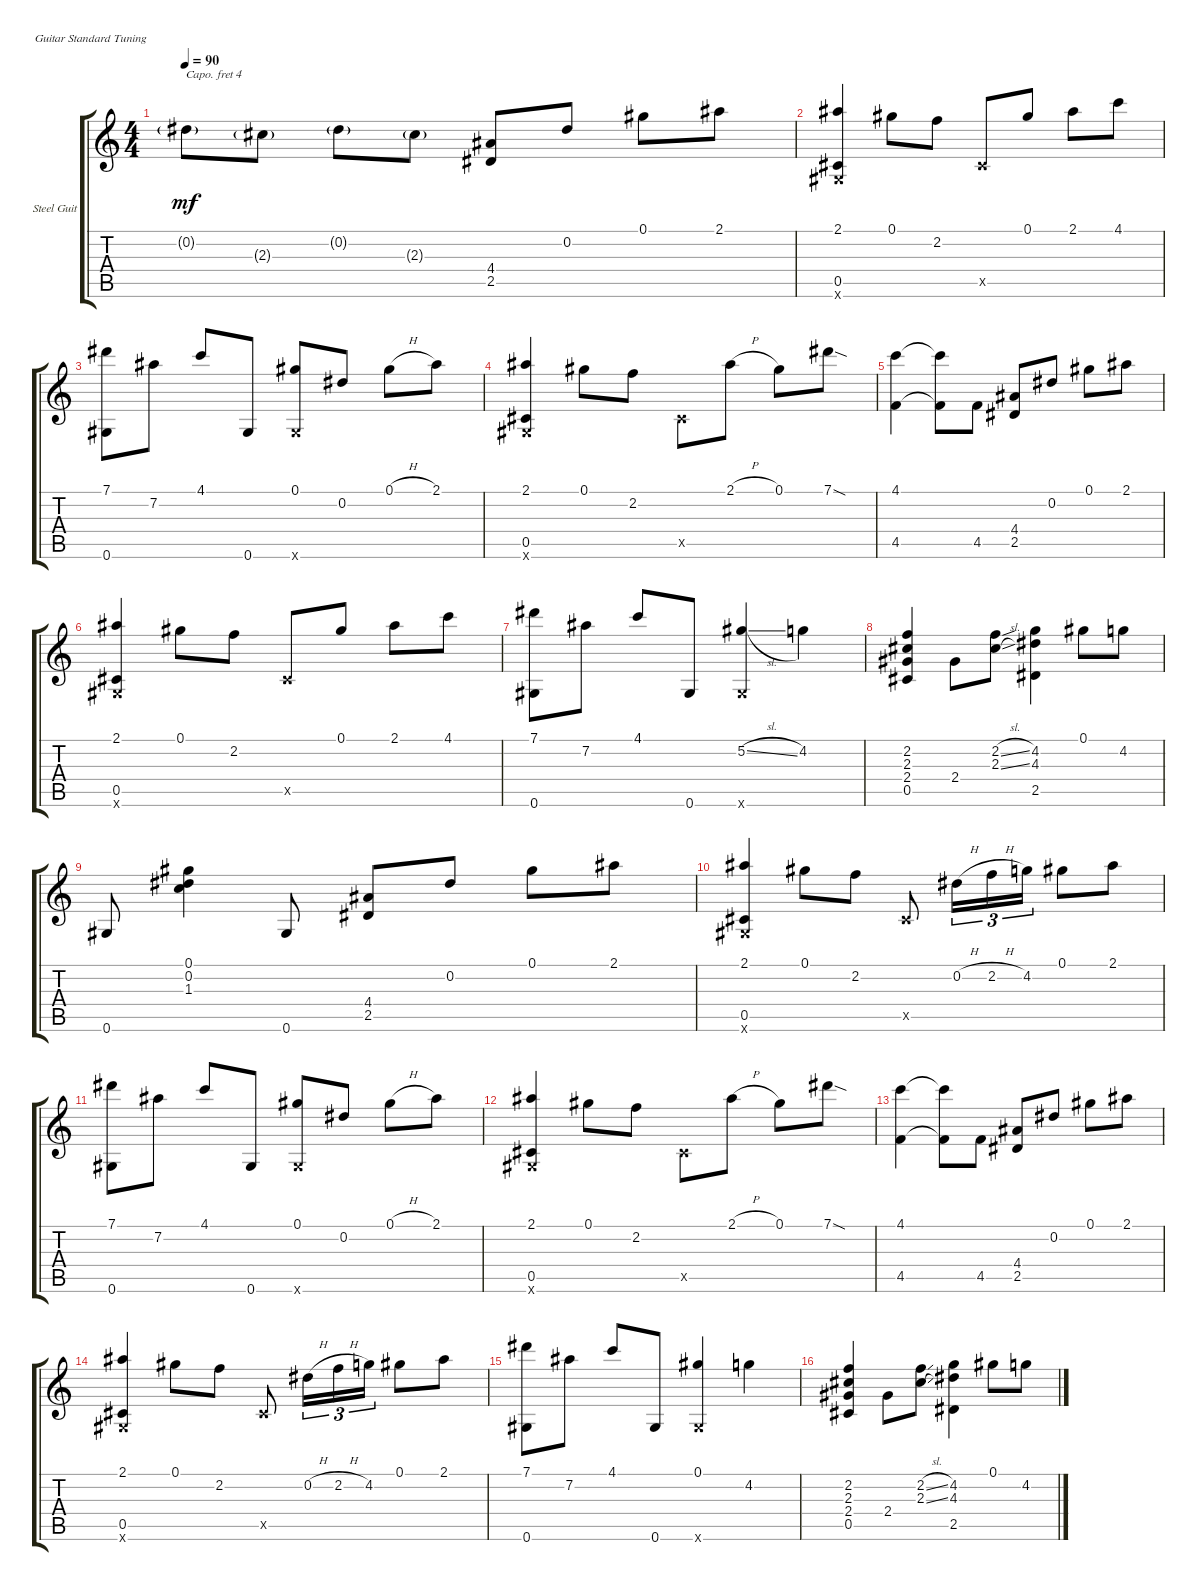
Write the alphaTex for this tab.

\defaultSystemsLayout 4
\bracketExtendMode groupsimilarinstruments
\firstSystemTrackNameOrientation horizontal
\otherSystemsTrackNameOrientation horizontal
\track ("Steel Guitar" "Steel Guit") {instrument acousticguitarsteel}
\staff {score tabs}
\capo 4
\tuning (E4 B3 G3 D3 A2 E2)
\ts (4 4)
\tempo 90
\clef g2
\ks c
0.2{g}.8{dy mf} 2.3{g}.8 0.2{g}.8 2.3{g}.8 (2.5 4.4).8 0.2.8 0.1.8 2.1.8 |
(2.1 0.5 0.6{x}).4 0.1.8 2.2.8 0.5{x}.8 0.1.8 2.1.8 4.1.8 |
(7.1 0.6).8 7.2.8 4.1.8 0.6.8 (0.1 0.6{x}).8 0.2.8 0.1{h}.8 2.1.8 |
(2.1 0.5 0.6{x}).4 0.1.8 2.2.8 0.5{x}.8 2.1{h}.8 0.1.8 7.1{sod}.8 |
(4.1 4.5).4 (4.1{t} 4.5{t}).8 4.5.8 (2.5 4.4).8 0.2.8 0.1.8 2.1.8 |
(2.1 0.5 0.6{x}).4 0.1.8 2.2.8 0.5{x}.8 0.1.8 2.1.8 4.1.8 |
(7.1 0.6).8 7.2.8 4.1.8 0.6.8 (0.6{x} 5.2{sl}).4 4.2.4 |
(2.2 2.3 2.4 0.5).4 2.4.8 (2.2{sl} 2.3{sl}).8 (4.2 2.5 4.3).4 0.1.8 4.2.8 |
0.6.8 (1.3 0.2 0.1).4 0.6.8 (2.5 4.4).8 0.2.8 0.1.8 2.1.8 |
(2.1 0.5 0.6{x}).4 0.1.8 2.2.8 0.5{x}.8 0.2{h}.16{tu (3 2)} 2.2{h}.16{tu (3 2)} 4.2.16{tu (3 2)} 0.1.8 2.1.8 |
(7.1 0.6).8 7.2.8 4.1.8 0.6.8 (0.1 0.6{x}).8 0.2.8 0.1{h}.8 2.1.8 |
(2.1 0.5 0.6{x}).4 0.1.8 2.2.8 0.5{x}.8 2.1{h}.8 0.1.8 7.1{sod}.8 |
(4.1 4.5).4 (4.1{t} 4.5{t}).8 4.5.8 (2.5 4.4).8 0.2.8 0.1.8 2.1.8 |
(2.1 0.5 0.6{x}).4 0.1.8 2.2.8 0.5{x}.8 0.2{h}.16{tu (3 2)} 2.2{h}.16{tu (3 2)} 4.2.16{tu (3 2)} 0.1.8 2.1.8 |
(7.1 0.6).8 7.2.8 4.1.8 0.6.8 (0.1 0.6{x}).4 4.2.4 |
(2.2 2.3 2.4 0.5).4 2.4.8 (2.2{sl} 2.3{sl}).8 (4.2 2.5 4.3).4 0.1.8 4.2.8
